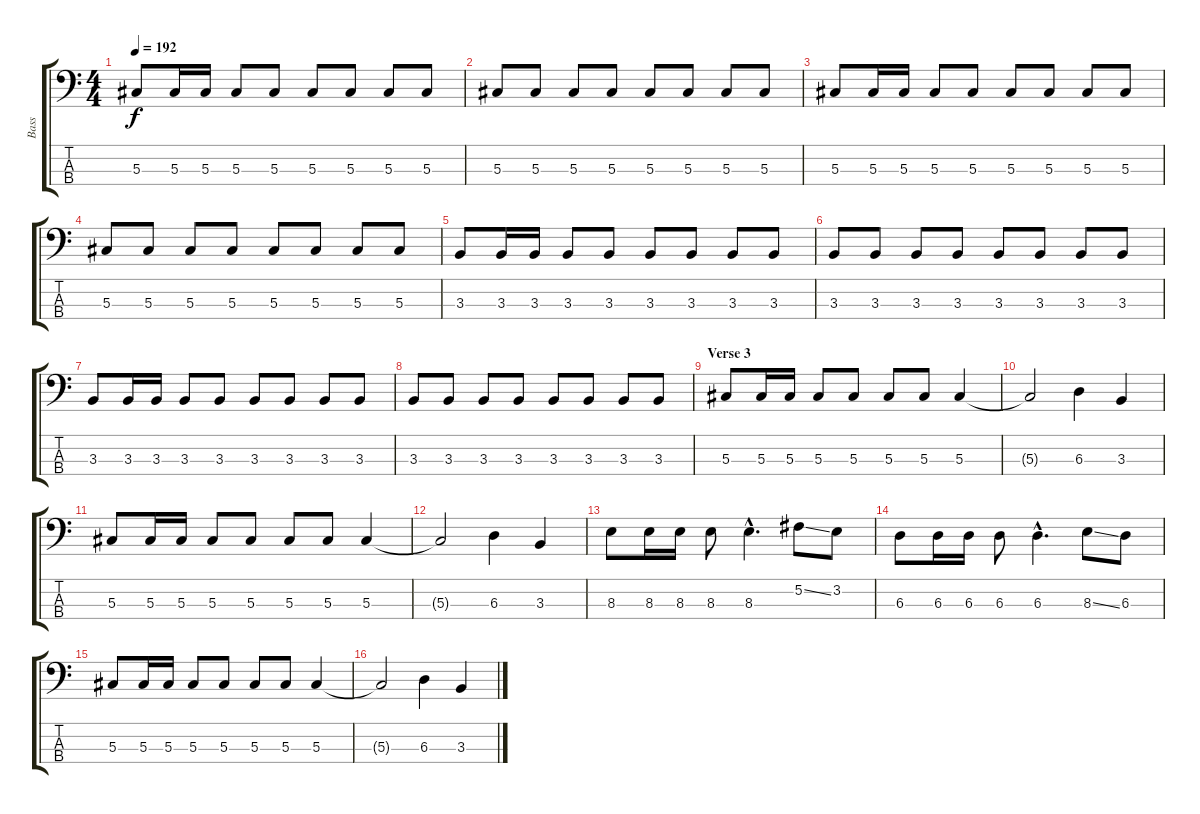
\track ("Bass" "Bass") {instrument electricbasspick}
\staff {score tabs}
\tuning (Gb2 Db2 Ab1 Eb1) {hide}
\ts (4 4)
\tempo 192
\clef f4
\ks c
5.3.8{dy f} 5.3.16 5.3.16 5.3.8 5.3.8 5.3.8 5.3.8 5.3.8 5.3.8 |
5.3.8 5.3.8 5.3.8 5.3.8 5.3.8 5.3.8 5.3.8 5.3.8 |
5.3.8 5.3.16 5.3.16 5.3.8 5.3.8 5.3.8 5.3.8 5.3.8 5.3.8 |
5.3.8 5.3.8 5.3.8 5.3.8 5.3.8 5.3.8 5.3.8 5.3.8 |
3.3.8 3.3.16 3.3.16 3.3.8 3.3.8 3.3.8 3.3.8 3.3.8 3.3.8 |
3.3.8 3.3.8 3.3.8 3.3.8 3.3.8 3.3.8 3.3.8 3.3.8 |
3.3.8 3.3.16 3.3.16 3.3.8 3.3.8 3.3.8 3.3.8 3.3.8 3.3.8 |
3.3.8 3.3.8 3.3.8 3.3.8 3.3.8 3.3.8 3.3.8 3.3.8 |
\section ("" "Verse 3")
5.3.8 5.3.16 5.3.16 5.3.8 5.3.8 5.3.8 5.3.8 5.3.4 |
5.3{t}.2 6.3.4 3.3.4 |
5.3.8 5.3.16 5.3.16 5.3.8 5.3.8 5.3.8 5.3.8 5.3.4 |
5.3{t}.2 6.3.4 3.3.4 |
8.3.8 8.3.16 8.3.16 8.3.8 8.3{hac}.4{d} 5.2{ss}.8 3.2.8 |
6.3.8 6.3.16 6.3.16 6.3.8 6.3{hac}.4{d} 8.3{ss}.8 6.3.8 |
5.3.8 5.3.16 5.3.16 5.3.8 5.3.8 5.3.8 5.3.8 5.3.4 |
5.3{t}.2 6.3.4 3.3.4
